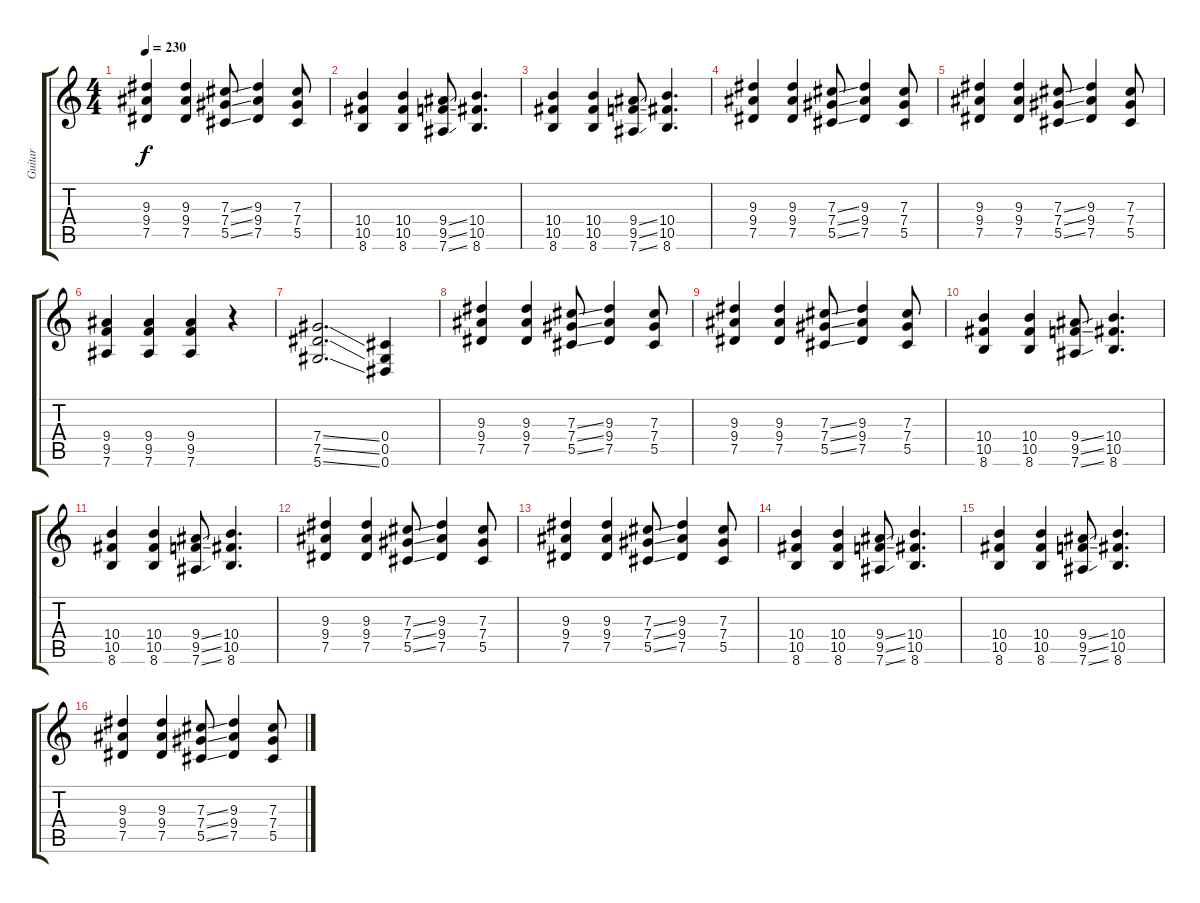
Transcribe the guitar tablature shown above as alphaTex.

\track ("Guitar" "Guitar") {instrument distortionguitar}
\staff {score tabs}
\tuning (Eb4 Bb3 Gb3 Db3 Ab2 Eb2) {hide}
\ts (4 4)
\tempo 230
\clef g2
\ks c
(9.3 9.4 7.5).4{dy f} (9.3 9.4 7.5).4 (7.3{ss} 7.4{ss} 5.5{ss}).8 (9.3 9.4 7.5).4 (7.3 7.4 5.5).8 |
(10.4 10.5 8.6).4 (10.4 10.5 8.6).4 (9.4{ss} 9.5{ss} 7.6{ss}).8 (10.4 10.5 8.6).4{d} |
(10.4 10.5 8.6).4 (10.4 10.5 8.6).4 (9.4{ss} 9.5{ss} 7.6{ss}).8 (10.4 10.5 8.6).4{d} |
(9.3 9.4 7.5).4 (9.3 9.4 7.5).4 (7.3{ss} 7.4{ss} 5.5{ss}).8 (9.3 9.4 7.5).4 (7.3 7.4 5.5).8 |
(9.3 9.4 7.5).4 (9.3 9.4 7.5).4 (7.3{ss} 7.4{ss} 5.5{ss}).8 (9.3 9.4 7.5).4 (7.3 7.4 5.5).8 |
(9.4 9.5 7.6).4 (9.4 9.5 7.6).4 (9.4 9.5 7.6).4 r.4 |
(7.4{ss} 7.5{ss} 5.6{ss}).2{d} (0.4 0.5 0.6).4 |
(9.3 9.4 7.5).4 (9.3 9.4 7.5).4 (7.3{ss} 7.4{ss} 5.5{ss}).8 (9.3 9.4 7.5).4 (7.3 7.4 5.5).8 |
(9.3 9.4 7.5).4 (9.3 9.4 7.5).4 (7.3{ss} 7.4{ss} 5.5{ss}).8 (9.3 9.4 7.5).4 (7.3 7.4 5.5).8 |
(10.4 10.5 8.6).4 (10.4 10.5 8.6).4 (9.4{ss} 9.5{ss} 7.6{ss}).8 (10.4 10.5 8.6).4{d} |
(10.4 10.5 8.6).4 (10.4 10.5 8.6).4 (9.4{ss} 9.5{ss} 7.6{ss}).8 (10.4 10.5 8.6).4{d} |
(9.3 9.4 7.5).4 (9.3 9.4 7.5).4 (7.3{ss} 7.4{ss} 5.5{ss}).8 (9.3 9.4 7.5).4 (7.3 7.4 5.5).8 |
(9.3 9.4 7.5).4 (9.3 9.4 7.5).4 (7.3{ss} 7.4{ss} 5.5{ss}).8 (9.3 9.4 7.5).4 (7.3 7.4 5.5).8 |
(10.4 10.5 8.6).4 (10.4 10.5 8.6).4 (9.4{ss} 9.5{ss} 7.6{ss}).8 (10.4 10.5 8.6).4{d} |
(10.4 10.5 8.6).4 (10.4 10.5 8.6).4 (9.4{ss} 9.5{ss} 7.6{ss}).8 (10.4 10.5 8.6).4{d} |
(9.3 9.4 7.5).4 (9.3 9.4 7.5).4 (7.3{ss} 7.4{ss} 5.5{ss}).8 (9.3 9.4 7.5).4 (7.3 7.4 5.5).8
